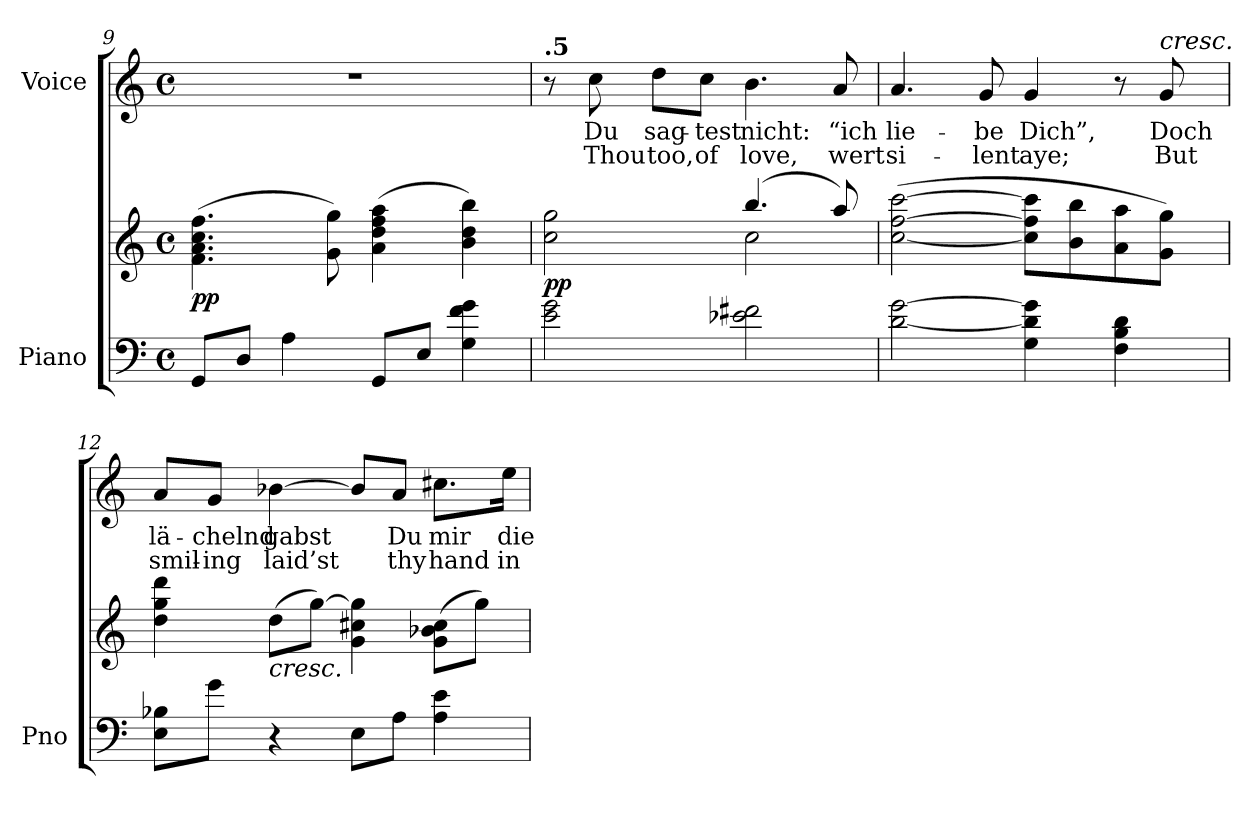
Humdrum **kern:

**kern	**kern	**dynam	**kern	**text	**text	**dynam
*part2	*part2	*part2	*part1	*part1	*part1	*part1
*staff3	*staff2	*staff2/3	*staff1	*staff1	*staff1	*staff1
*I"Piano	*	*	*I"Voice	*	*	*
*I'Pno	*	*	*	*	*	*
*clefF4	*clefG2	*	*clefG2	*	*	*
*k[]	*k[]	*	*k[]	*	*	*
*M4/4	*M4/4	*	*M4/4	*	*	*
*met(c)	*met(c)	*	*met(c)	*	*	*
=9	=9	=9	=9	=9	=9	=9
!	!	!LO:DY:b	!	!	!	!
8GG/L	(>4.f\ 4.a\ 4.cc\ 4.ff\	pp	1r	.	.	.
8D/J	.	.	.	.	.	.
4A\	.	.	.	.	.	.
.	8g\ 8gg\)	.	.	.	.	.
8GG/L	(>4a\ 4dd\ 4ff\ 4aa\	.	.	.	.	.
8E/J	.	.	.	.	.	.
4G\ 4f\ 4g\	4b\ 4dd\ 4bb\)	.	.	.	.	.
!!LO:PB:g=z
=10	=10	=10	=10	=10	=10	=10
*	*	*	*MM52	*	*	*
*	*^	*	*	*	*	*
!	!	!	!	!LO:TX:a:B:t=.5	!	!	!
!	!	!	!LO:DY:b	!	!	!	!
2e\ 2g\	2cc\ 2gg\	2ryy	pp	8r	.	.	.
!	!	!	!	!	!LO:LY:b	!LO:LY:b	!LO:DY:a
!	!	!	!	!	!	!	!LO:DY:n=1:a
.	.	.	.	8cc\	Du	Thou	p other-dynamics
!	!	!	!	!	!LO:LY:b	!LO:LY:b	!
.	.	.	.	8dd\L	sag-	too,	.
!	!	!	!	!	!LO:LY:b	!LO:LY:b	!
.	.	.	.	8cc\J	-test	of	.
!	!	!	!	!	!LO:LY:b	!LO:LY:b	!
2e-X\ 2f#X\	(>4.bb/	2cc\	.	4.b\	nicht:	love,	.
!	!	!	!	!	!LO:LY:b	!LO:LY:b	!
.	8aa/)	.	.	8a/	“ich	wert	.
*	*v	*v	*	*	*	*	*
=11	=11	=11	=11	=11	=11	=11
!	!	!	!	!LO:LY:b	!LO:LY:b	!
[2d\ [2g\	(>[2cc\ [2ff\ [2ccc\	.	4.a/	lie-	si-	.
!	!	!	!	!LO:LY:b	!LO:LY:b	!
.	.	.	8g/	-be	-lent	.
!	!	!	!	!LO:LY:b	!LO:LY:b	!
4G\ 4d\] 4g\]	8cc\] 8ff\] 8ccc\]L	.	4g/	Dich”,	aye;	.
.	8b\ 8bb\	.	.	.	.	.
4F\ 4B\ 4d\	8a\ 8aa\	.	8r	.	.	.
!	!	!	!LO:TX:a:i:t=cresc.	!	!	!
!	!	!	!	!LO:LY:b	!LO:LY:b	!
.	8g\ 8gg\J)	.	8g/	Doch	But	.
=12	=12	=12	=12	=12	=12	=12
!	!	!	!	!LO:LY:b	!LO:LY:b	!
8E\ 8B-X\L	4dd\ 4gg\ 4ddd\	.	8a/L	lä-	smil-	.
!	!	!	!	!LO:LY:b	!LO:LY:b	!
8g\J	.	.	8g/J	-chelnd	-ing	.
!	!LO:TX:b:i:t=cresc.	!	!	!	!	!
!	!	!	!	!LO:LY:b	!LO:LY:b	!
4r	(>8dd\L	.	[4b-X\	gabst	laid’st	.
.	[8gg\J)	.	.	.	.	.
8E\L	4g\ 4cc#X\ 4gg\]	.	8b-/L]	.	.	.
!	!	!	!	!LO:LY:b	!LO:LY:b	!
8A\J	.	.	8a/J	Du	thy	.
!	!	!	!	!LO:LY:b	!LO:LY:b	!
4A\ 4e\	(>8g\ 8b-X\ 8cc#\L	.	8.cc#X\L	mir	hand	.
.	8gg\J)	.	.	.	.	.
!	!	!	!	!LO:LY:b	!LO:LY:b	!
.	.	.	16ee\Jk	die	in	.
=	=	=	=	=	=	=
*-	*-	*-	*-	*-	*-	*-
